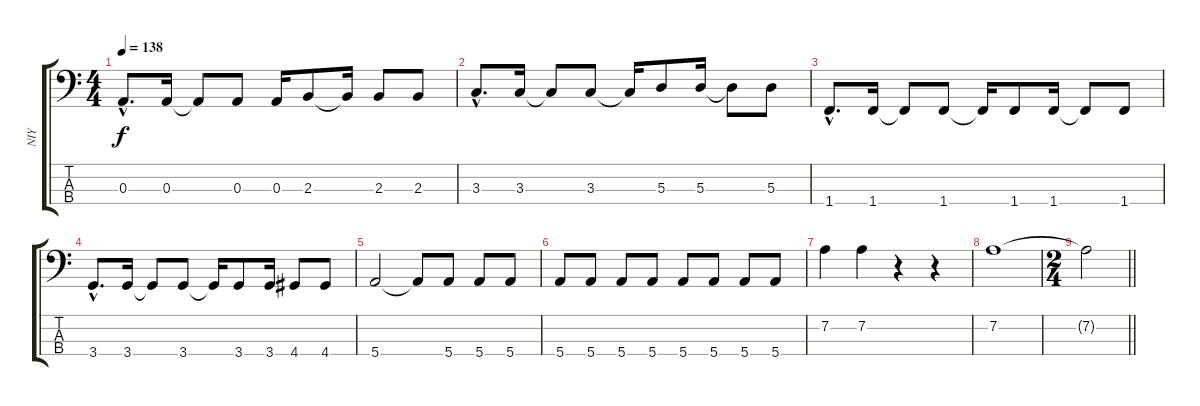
\track ("NIY" "NIY") {instrument electricbasspick}
\staff {score tabs}
\tuning (G2 D2 A1 E1) {hide}
\ts (4 4)
\tempo 138
\clef f4
\ks c
0.3{hac}.8{d dy f} 0.3.16 0.3{t}.8 0.3.8 0.3.16 2.3.8 2.3{t}.16 2.3.8 2.3.8 |
3.3{hac}.8{d} 3.3.16 3.3{t}.8 3.3.8 3.3{t}.16 5.3.8 5.3.16 5.3{t}.8 5.3.8 |
1.4{hac}.8{d} 1.4.16 1.4{t}.8 1.4.8 1.4{t}.16 1.4.8 1.4.16 1.4{t}.8 1.4.8 |
3.4{hac}.8{d} 3.4.16 3.4{t}.8 3.4.8 3.4{t}.16 3.4.8 3.4.16 4.4.8 4.4.8 |
5.4.2 5.4{t}.8 5.4.8 5.4.8 5.4.8 |
5.4.8 5.4.8 5.4.8 5.4.8 5.4.8 5.4.8 5.4.8 5.4.8 |
7.2.4 7.2.4 r.4 r.4 |
7.2.1 |
\ts (2 4)
\barLineRight lightlight
7.2{t}.2
